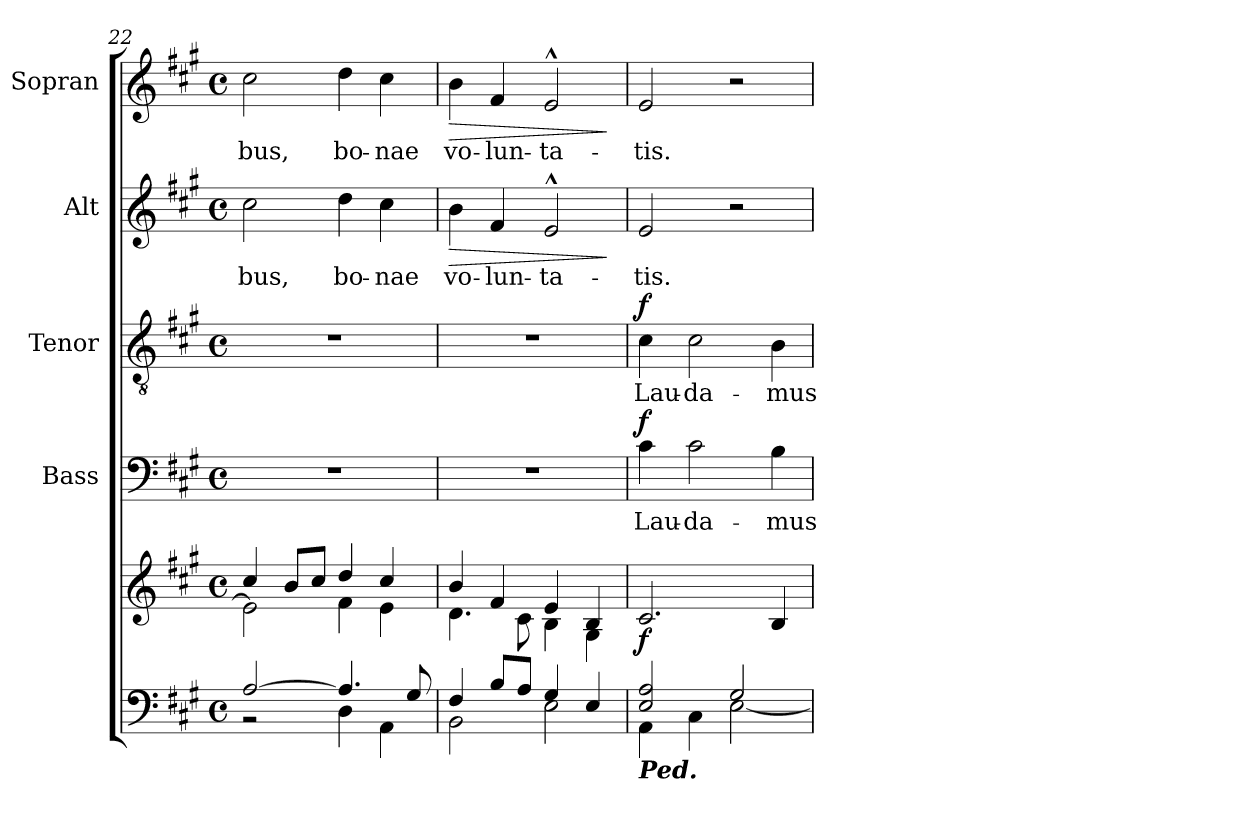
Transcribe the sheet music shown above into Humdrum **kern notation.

**kern	**kern	**dynam	**kern	**text	**dynam	**kern	**text	**dynam	**kern	**text	**dynam	**kern	**text	**dynam
*part5	*part5	*part5	*part4	*part4	*part4	*part3	*part3	*part3	*part2	*part2	*part2	*part1	*part1	*part1
*staff6	*staff5	*staff5/6	*staff4	*staff4	*staff4	*staff3	*staff3	*staff3	*staff2	*staff2	*staff2	*staff1	*staff1	*staff1
*	*	*	*I"Bass	*	*	*I"Tenor	*	*	*I"Alt	*	*	*I"Sopran	*	*
*	*	*	*I'B.	*	*	*I'T.	*	*	*I'A.	*	*	*I'S.	*	*
*clefF4	*clefG2	*	*clefF4	*	*	*clefGv2	*	*	*clefG2	*	*	*clefG2	*	*
*k[f#c#g#]	*k[f#c#g#]	*	*k[f#c#g#]	*	*	*k[f#c#g#]	*	*	*k[f#c#g#]	*	*	*k[f#c#g#]	*	*
*A:	*A:	*	*A:	*	*	*A:	*	*	*A:	*	*	*A:	*	*
*M4/4	*M4/4	*	*M4/4	*	*	*M4/4	*	*	*M4/4	*	*	*M4/4	*	*
*met(c)	*met(c)	*	*met(c)	*	*	*met(c)	*	*	*met(c)	*	*	*met(c)	*	*
=22	=22	=22	=22	=22	=22	=22	=22	=22	=22	=22	=22	=22	=22	=22
*^	*^	*	*	*	*	*	*	*	*	*	*	*	*	*
!	!	!	!	!	!	!	!	!	!	!	!	!LO:LY:b	!	!	!LO:LY:b	!
[>2A/	2rBB	4cc#/	2e\]	.	1r	.	.	1r	.	.	2cc#\	-bus,	.	2cc#\	-bus,	.
.	.	8b/L	.	.	.	.	.	.	.	.	.	.	.	.	.	.
.	.	8cc#/J	.	.	.	.	.	.	.	.	.	.	.	.	.	.
!	!	!	!	!	!	!	!	!	!	!	!	!LO:LY:b	!	!	!LO:LY:b	!
4.A/]	4D\	4dd/	4f#\	.	.	.	.	.	.	.	4dd\	bo-	.	4dd\	bo-	.
!	!	!	!	!	!	!	!	!	!	!	!	!LO:LY:b	!	!	!LO:LY:b	!
.	4AA\	4cc#/	4e\	.	.	.	.	.	.	.	4cc#\	-nae	.	4cc#\	-nae	.
8G#/	.	.	.	.	.	.	.	.	.	.	.	.	.	.	.	.
=23	=23	=23	=23	=23	=23	=23	=23	=23	=23	=23	=23	=23	=23	=23	=23	=23
!	!	!	!	!	!	!	!	!	!	!	!	!LO:LY:b	!LO:HP:b	!	!LO:LY:b	!LO:HP:b
4F#/	2BB\	4b/	4.d\	.	1r	.	.	1r	.	.	4b\	vo-	>	4b\	vo-	>
!	!	!	!	!	!	!	!	!	!	!	!	!LO:LY:b	!	!	!LO:LY:b	!
8B/L	.	4f#/	.	.	.	.	.	.	.	.	4f#/	-lun-	.	4f#/	-lun-	.
8A/J	.	.	8c#\	.	.	.	.	.	.	.	.	.	.	.	.	.
!	!	!	!	!	!	!	!	!	!	!	!	!LO:LY:b	!	!	!LO:LY:b	!
4G#/	2E\	4e/	4B\	.	.	.	.	.	.	.	2e^^>/	-ta-	.	2e^^>/	-ta-	.
4E/	.	4B/	4G#\	.	.	.	.	.	.	.	.	.	.	.	.	.
*v	*v	*	*	*	*	*	*	*	*	*	*	*	*	*	*	*
*	*v	*v	*	*	*	*	*	*	*	*	*	*	*	*	*
.	.	.	.	.	.	.	.	.	.	.	]	.	.	]
=24	=24	=24	=24	=24	=24	=24	=24	=24	=24	=24	=24	=24	=24	=24
*^	*	*	*	*	*	*	*	*	*	*	*	*	*	*
!LO:TX:b:Bi:t=Ped.	!	!	!	!	!	!	!	!	!	!	!	!	!	!	!
!	!	!	!LO:DY:b	!	!LO:LY:b	!LO:DY:a	!	!LO:LY:b	!LO:DY:a	!	!LO:LY:b	!	!	!LO:LY:b	!
2E/ 2A/	4AA\	2.c#/	f	4c#\	Lau-	f	4c#\	Lau-	f	2e/	-tis.	.	2e/	-tis.	.
!	!	!	!	!	!LO:LY:b	!	!	!LO:LY:b	!	!	!	!	!	!	!
.	4C#\	.	.	2c#\	-da-	.	2c#\	-da-	.	.	.	.	.	.	.
2G#/	[<2E\	.	.	.	.	.	.	.	.	2r	.	.	2r	.	.
!	!	!	!	!	!LO:LY:b	!	!	!LO:LY:b	!	!	!	!	!	!	!
.	.	4B/	.	4B\	-mus	.	4B\	-mus	.	.	.	.	.	.	.
*v	*v	*	*	*	*	*	*	*	*	*	*	*	*	*	*
=	=	=	=	=	=	=	=	=	=	=	=	=	=	=
*-	*-	*-	*-	*-	*-	*-	*-	*-	*-	*-	*-	*-	*-	*-
